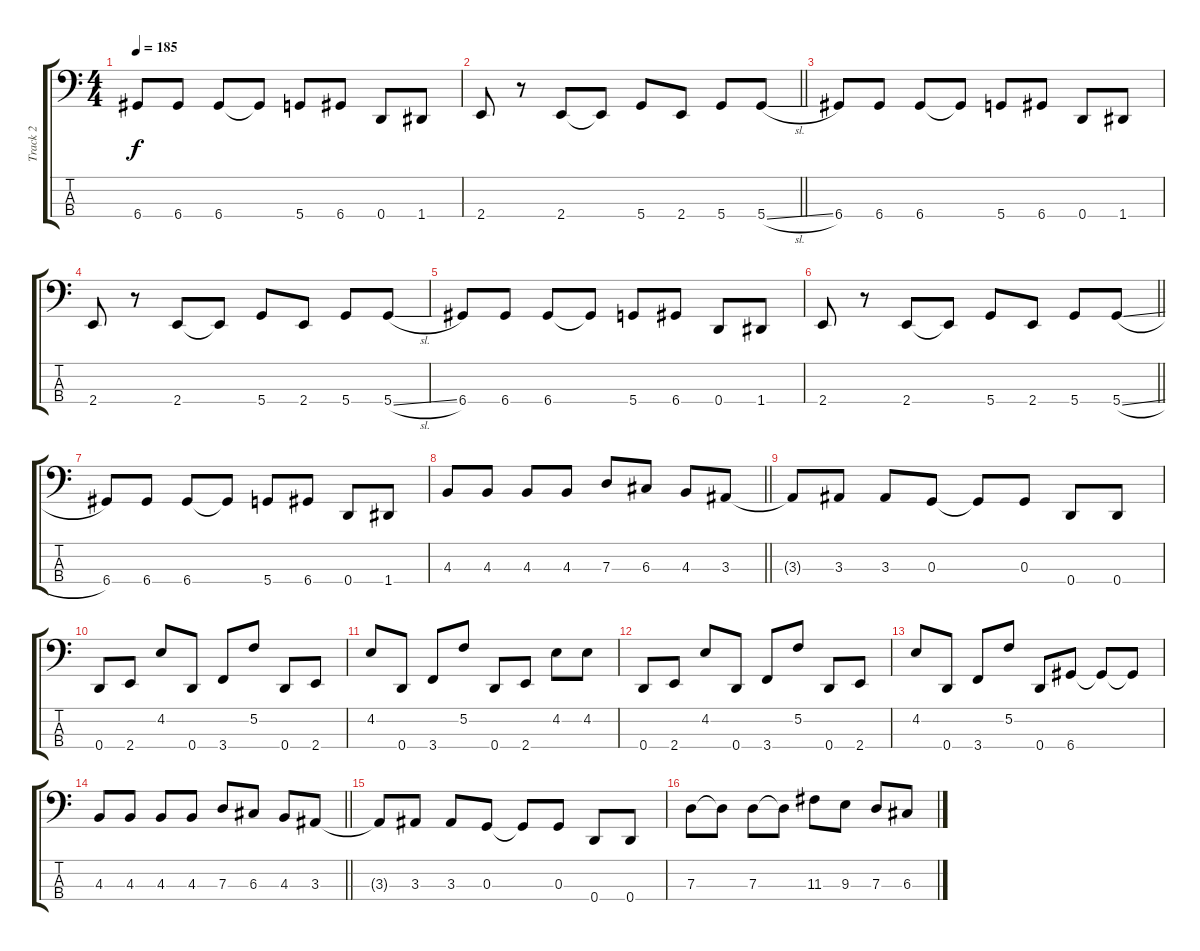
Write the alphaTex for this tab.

\track ("Track 2" "Track 2") {instrument electricbasspick}
\staff {score tabs}
\tuning (F2 C2 G1 D1) {hide}
\ts (4 4)
\tempo 185
\clef f4
\ks c
6.4.8{dy f} 6.4.8 6.4.8 6.4{t}.8 5.4.8 6.4.8 0.4.8 1.4.8 |
\barLineRight lightlight
2.4.8 r.8 2.4.8 2.4{t}.8 5.4.8 2.4.8 5.4.8 5.4{sl}.8 |
6.4.8 6.4.8 6.4.8 6.4{t}.8 5.4.8 6.4.8 0.4.8 1.4.8 |
2.4.8 r.8 2.4.8 2.4{t}.8 5.4.8 2.4.8 5.4.8 5.4{sl}.8 |
6.4.8 6.4.8 6.4.8 6.4{t}.8 5.4.8 6.4.8 0.4.8 1.4.8 |
\barLineRight lightlight
2.4.8 r.8 2.4.8 2.4{t}.8 5.4.8 2.4.8 5.4.8 5.4{sl}.8 |
6.4.8 6.4.8 6.4.8 6.4{t}.8 5.4.8 6.4.8 0.4.8 1.4.8 |
\barLineRight lightlight
4.3.8 4.3.8 4.3.8 4.3.8 7.3.8 6.3.8 4.3.8 3.3.8 |
3.3{t}.8 3.3.8 3.3.8 0.3.8 0.3{t}.8 0.3.8 0.4.8 0.4.8 |
0.4.8 2.4.8 4.2.8 0.4.8 3.4.8 5.2.8 0.4.8 2.4.8 |
4.2.8 0.4.8 3.4.8 5.2.8 0.4.8 2.4.8 4.2.8 4.2.8 |
0.4.8 2.4.8 4.2.8 0.4.8 3.4.8 5.2.8 0.4.8 2.4.8 |
4.2.8 0.4.8 3.4.8 5.2.8 0.4.8 6.4.8 6.4{t}.8 6.4{t}.8 |
\barLineRight lightlight
4.3.8 4.3.8 4.3.8 4.3.8 7.3.8 6.3.8 4.3.8 3.3.8 |
3.3{t}.8 3.3.8 3.3.8 0.3.8 0.3{t}.8 0.3.8 0.4.8 0.4.8 |
7.3.8 7.3{t}.8 7.3.8 7.3{t}.8 11.3.8 9.3.8 7.3.8 6.3.8
